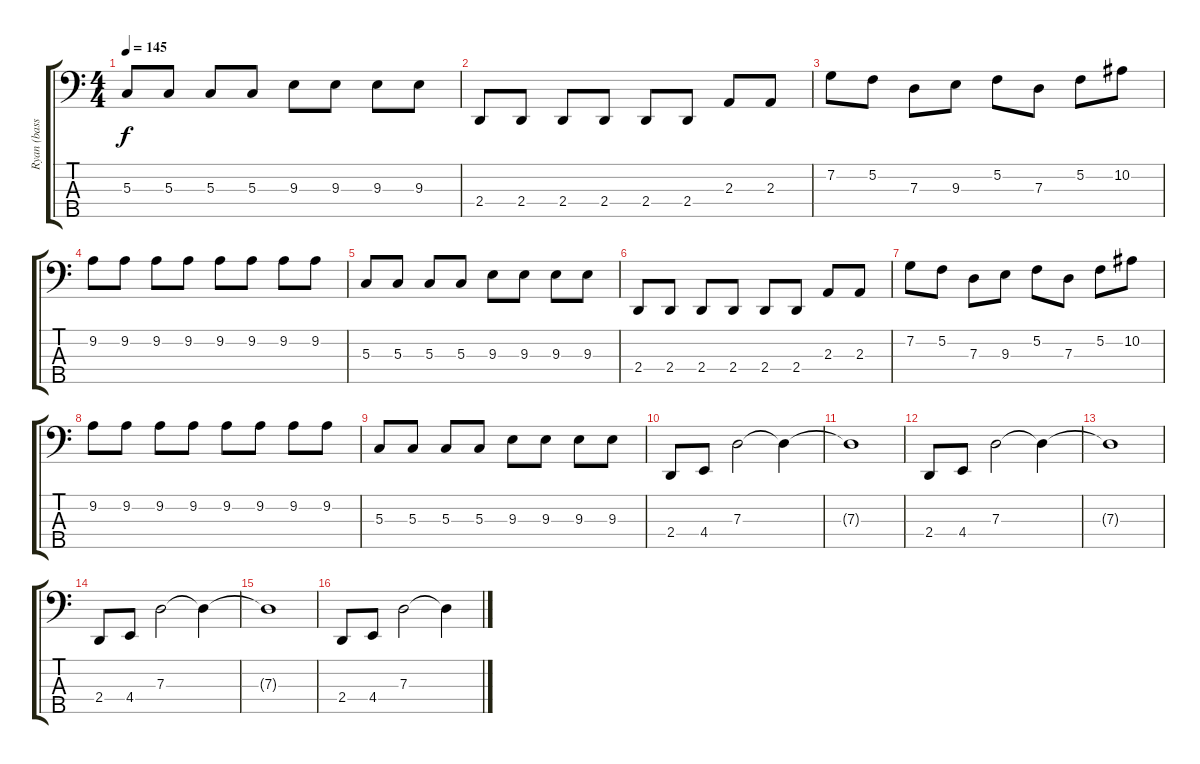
\track ("Ryan (bass)" "Ryan (bass") {instrument electricbassfinger}
\staff {score tabs}
\tuning (F2 C2 G1 C1 G0) {hide}
\ts (4 4)
\tempo 145
\clef f4
\ks c
5.3.8{dy f} 5.3.8 5.3.8 5.3.8 9.3.8 9.3.8 9.3.8 9.3.8 |
2.4.8 2.4.8 2.4.8 2.4.8 2.4.8 2.4.8 2.3.8 2.3.8 |
7.2.8 5.2.8 7.3.8 9.3.8 5.2.8 7.3.8 5.2.8 10.2.8 |
9.2.8 9.2.8 9.2.8 9.2.8 9.2.8 9.2.8 9.2.8 9.2.8 |
5.3.8 5.3.8 5.3.8 5.3.8 9.3.8 9.3.8 9.3.8 9.3.8 |
2.4.8 2.4.8 2.4.8 2.4.8 2.4.8 2.4.8 2.3.8 2.3.8 |
7.2.8 5.2.8 7.3.8 9.3.8 5.2.8 7.3.8 5.2.8 10.2.8 |
9.2.8 9.2.8 9.2.8 9.2.8 9.2.8 9.2.8 9.2.8 9.2.8 |
5.3.8 5.3.8 5.3.8 5.3.8 9.3.8 9.3.8 9.3.8 9.3.8 |
2.4.8 4.4.8 7.3.2 7.3{t}.4 |
7.3{t}.1 |
2.4.8 4.4.8 7.3.2 7.3{t}.4 |
7.3{t}.1 |
2.4.8 4.4.8 7.3.2 7.3{t}.4 |
7.3{t}.1 |
2.4.8 4.4.8 7.3.2 7.3{t}.4
